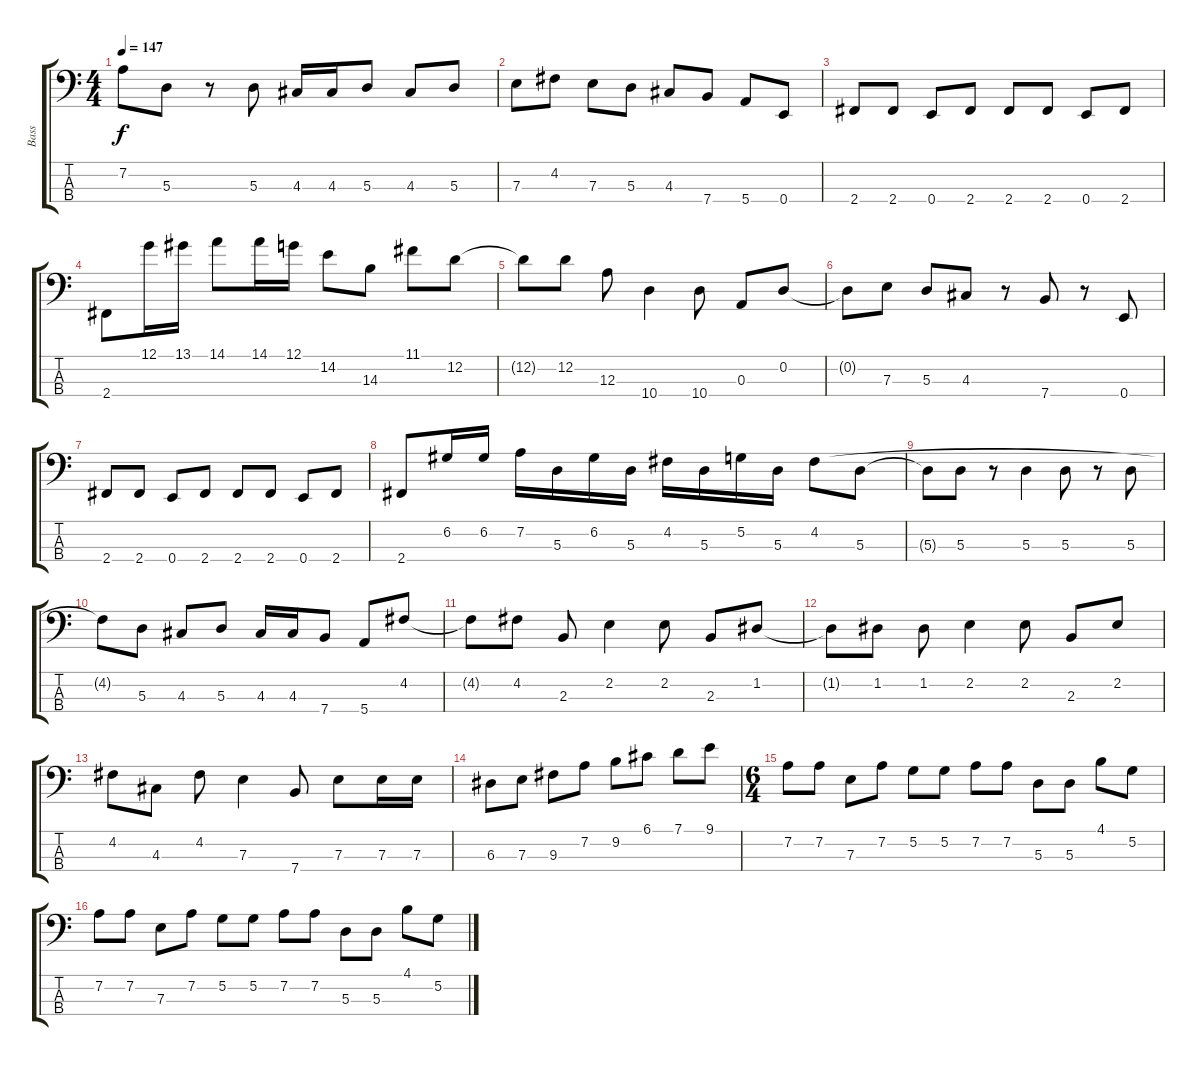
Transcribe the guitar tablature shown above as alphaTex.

\track ("Bass" "Bass") {instrument electricbassfinger}
\staff {score tabs}
\tuning (G2 D2 A1 E1) {hide}
\ts (4 4)
\tempo 147
\clef f4
\ks c
7.2{t}.8{dy f} 5.3.8 r.8 5.3.8 4.3.16 4.3.16 5.3.8 4.3.8 5.3.8 |
7.3.8 4.2.8 7.3.8 5.3.8 4.3.8 7.4.8 5.4.8 0.4.8 |
2.4.8 2.4.8 0.4.8 2.4.8 2.4.8 2.4.8 0.4.8 2.4.8 |
2.4.8 12.1.16 13.1.16 14.1.8 14.1.16 12.1.16 14.2.8 14.3.8 11.1.8 12.2.8 |
12.2{t}.8 12.2.8 12.3.8 10.4.4 10.4.8 0.3.8 0.2.8 |
0.2{t}.8 7.3.8 5.3.8 4.3.8 r.8 7.4.8 r.8 0.4.8 |
2.4.8 2.4.8 0.4.8 2.4.8 2.4.8 2.4.8 0.4.8 2.4.8 |
2.4.8 6.2.16 6.2.16 7.2.16 5.3.16 6.2.16 5.3.16 4.2.16 5.3.16 5.2.16 5.3.16 4.2.8 5.3.8 |
5.3{t}.8 5.3.8 r.8 5.3.4 5.3.8 r.8 5.3.8 |
4.2{t}.8 5.3.8 4.3.8 5.3.8 4.3.16 4.3.16 7.4.8 5.4.8 4.2.8 |
4.2{t}.8 4.2.8 2.3.8 2.2.4 2.2.8 2.3.8 1.2.8 |
1.2{t}.8 1.2.8 1.2.8 2.2.4 2.2.8 2.3.8 2.2.8 |
4.2.8 4.3.8 4.2.8 7.3.4 7.4.8 7.3.8 7.3.16 7.3.16 |
6.3.8 7.3.8 9.3.8 7.2.8 9.2.8 6.1.8 7.1.8 9.1.8 |
\ts (6 4)
7.2.8 7.2.8 7.3.8 7.2.8 5.2.8 5.2.8 7.2.8 7.2.8 5.3.8 5.3.8 4.1.8 5.2.8 |
7.2.8 7.2.8 7.3.8 7.2.8 5.2.8 5.2.8 7.2.8 7.2.8 5.3.8 5.3.8 4.1.8 5.2.8
